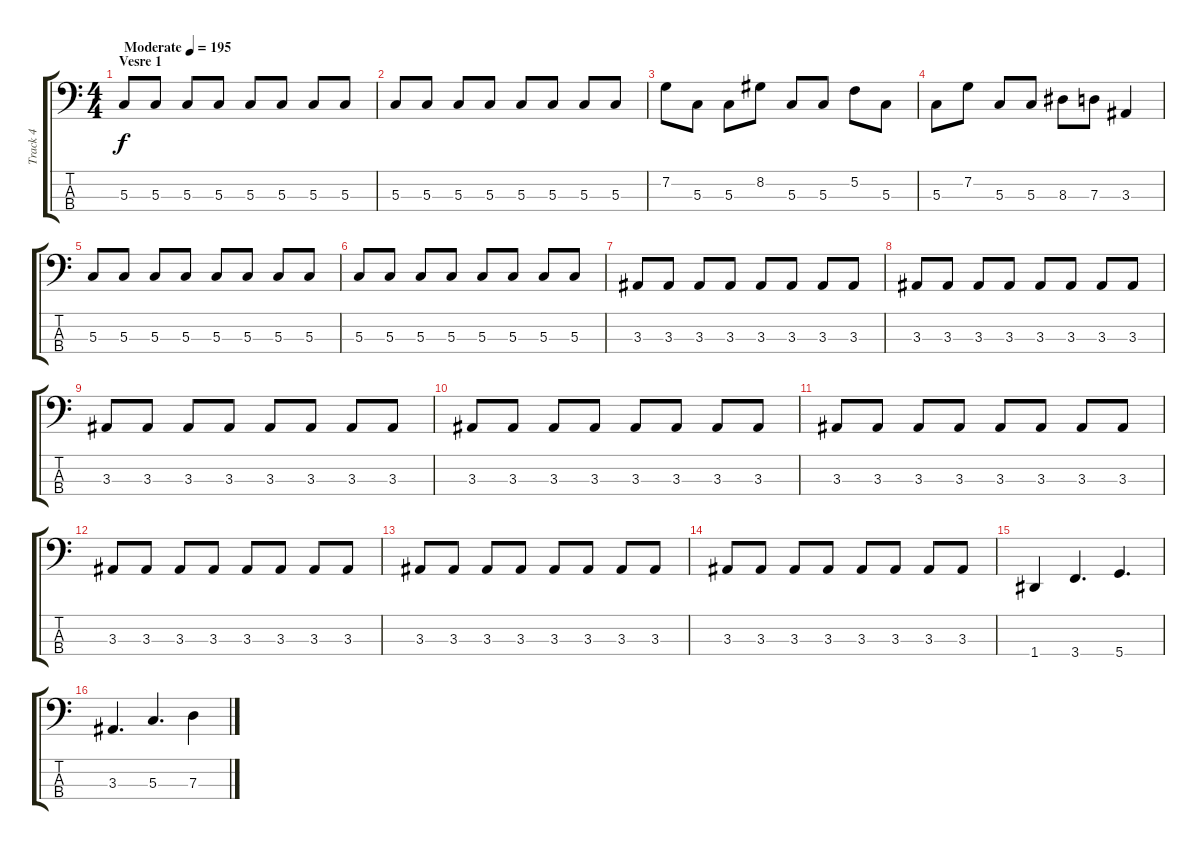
\track ("Track 4" "Track 4") {instrument electricbassfinger}
\staff {score tabs}
\tuning (F2 C2 G1 D1) {hide}
\ts (4 4)
\section ("" "Vesre 1")
\tempo (195 "Moderate")
\clef f4
\ks c
5.3.8{dy f instrument electricbassfinger} 5.3.8 5.3.8 5.3.8 5.3.8 5.3.8 5.3.8 5.3.8 |
5.3.8 5.3.8 5.3.8 5.3.8 5.3.8 5.3.8 5.3.8 5.3.8 |
7.2.8 5.3.8 5.3.8 8.2.8 5.3.8 5.3.8 5.2.8 5.3.8 |
5.3.8 7.2.8 5.3.8 5.3.8 8.3.8 7.3.8 3.3.4 |
5.3.8 5.3.8 5.3.8 5.3.8 5.3.8 5.3.8 5.3.8 5.3.8 |
5.3.8 5.3.8 5.3.8 5.3.8 5.3.8 5.3.8 5.3.8 5.3.8 |
3.3.8 3.3.8 3.3.8 3.3.8 3.3.8 3.3.8 3.3.8 3.3.8 |
3.3.8 3.3.8 3.3.8 3.3.8 3.3.8 3.3.8 3.3.8 3.3.8 |
3.3.8 3.3.8 3.3.8 3.3.8 3.3.8 3.3.8 3.3.8 3.3.8 |
3.3.8 3.3.8 3.3.8 3.3.8 3.3.8 3.3.8 3.3.8 3.3.8 |
3.3.8 3.3.8 3.3.8 3.3.8 3.3.8 3.3.8 3.3.8 3.3.8 |
3.3.8 3.3.8 3.3.8 3.3.8 3.3.8 3.3.8 3.3.8 3.3.8 |
3.3.8 3.3.8 3.3.8 3.3.8 3.3.8 3.3.8 3.3.8 3.3.8 |
3.3.8 3.3.8 3.3.8 3.3.8 3.3.8 3.3.8 3.3.8 3.3.8 |
1.4.4 3.4.4{d} 5.4.4{d} |
3.3.4{d} 5.3.4{d} 7.3.4
